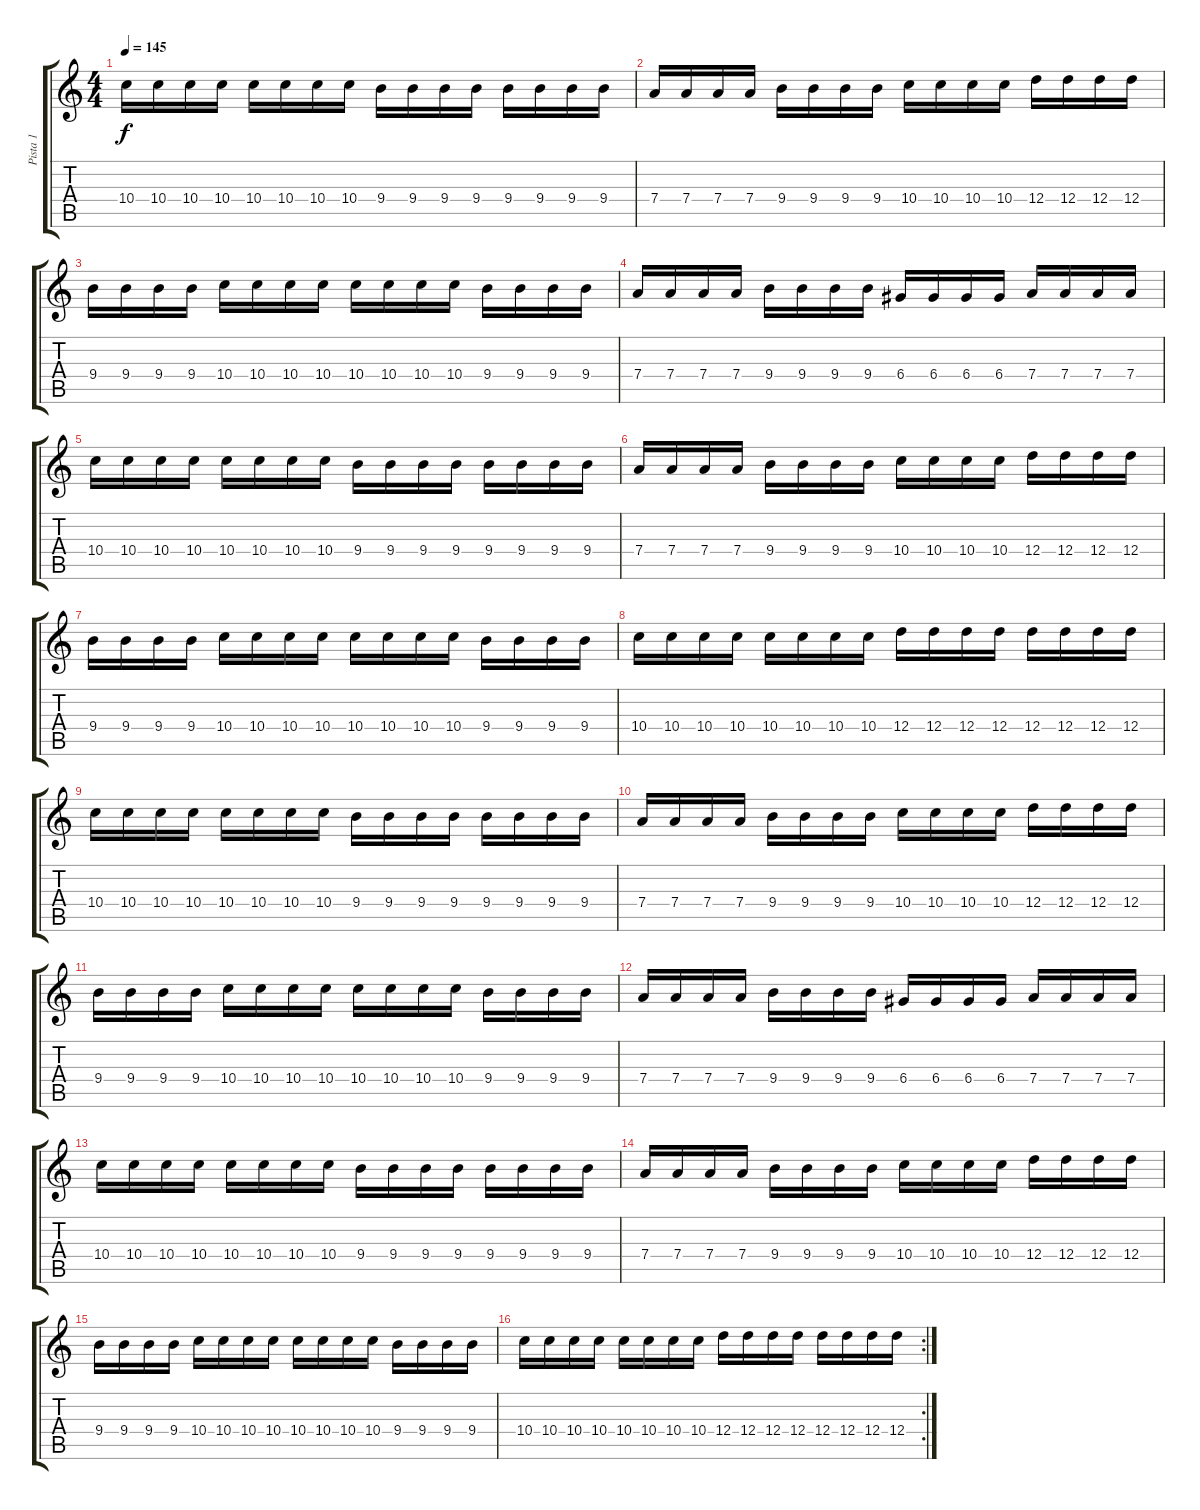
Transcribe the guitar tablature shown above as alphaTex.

\track ("Pista 1" "Pista 1") {instrument distortionguitar}
\staff {score tabs}
\tuning (E4 B3 G3 D3 A2 E2) {hide}
\ts (4 4)
\tempo 145
\clef g2
\ks c
10.4.16{dy f} 10.4.16 10.4.16 10.4.16 10.4.16 10.4.16 10.4.16 10.4.16 9.4.16 9.4.16 9.4.16 9.4.16 9.4.16 9.4.16 9.4.16 9.4.16 |
7.4.16 7.4.16 7.4.16 7.4.16 9.4.16 9.4.16 9.4.16 9.4.16 10.4.16 10.4.16 10.4.16 10.4.16 12.4.16 12.4.16 12.4.16 12.4.16 |
9.4.16 9.4.16 9.4.16 9.4.16 10.4.16 10.4.16 10.4.16 10.4.16 10.4.16 10.4.16 10.4.16 10.4.16 9.4.16 9.4.16 9.4.16 9.4.16 |
7.4.16 7.4.16 7.4.16 7.4.16 9.4.16 9.4.16 9.4.16 9.4.16 6.4.16 6.4.16 6.4.16 6.4.16 7.4.16 7.4.16 7.4.16 7.4.16 |
10.4.16 10.4.16 10.4.16 10.4.16 10.4.16 10.4.16 10.4.16 10.4.16 9.4.16 9.4.16 9.4.16 9.4.16 9.4.16 9.4.16 9.4.16 9.4.16 |
7.4.16 7.4.16 7.4.16 7.4.16 9.4.16 9.4.16 9.4.16 9.4.16 10.4.16 10.4.16 10.4.16 10.4.16 12.4.16 12.4.16 12.4.16 12.4.16 |
9.4.16 9.4.16 9.4.16 9.4.16 10.4.16 10.4.16 10.4.16 10.4.16 10.4.16 10.4.16 10.4.16 10.4.16 9.4.16 9.4.16 9.4.16 9.4.16 |
10.4.16 10.4.16 10.4.16 10.4.16 10.4.16 10.4.16 10.4.16 10.4.16 12.4.16 12.4.16 12.4.16 12.4.16 12.4.16 12.4.16 12.4.16 12.4.16 |
10.4.16 10.4.16 10.4.16 10.4.16 10.4.16 10.4.16 10.4.16 10.4.16 9.4.16 9.4.16 9.4.16 9.4.16 9.4.16 9.4.16 9.4.16 9.4.16 |
7.4.16 7.4.16 7.4.16 7.4.16 9.4.16 9.4.16 9.4.16 9.4.16 10.4.16 10.4.16 10.4.16 10.4.16 12.4.16 12.4.16 12.4.16 12.4.16 |
9.4.16 9.4.16 9.4.16 9.4.16 10.4.16 10.4.16 10.4.16 10.4.16 10.4.16 10.4.16 10.4.16 10.4.16 9.4.16 9.4.16 9.4.16 9.4.16 |
7.4.16 7.4.16 7.4.16 7.4.16 9.4.16 9.4.16 9.4.16 9.4.16 6.4.16 6.4.16 6.4.16 6.4.16 7.4.16 7.4.16 7.4.16 7.4.16 |
10.4.16 10.4.16 10.4.16 10.4.16 10.4.16 10.4.16 10.4.16 10.4.16 9.4.16 9.4.16 9.4.16 9.4.16 9.4.16 9.4.16 9.4.16 9.4.16 |
7.4.16 7.4.16 7.4.16 7.4.16 9.4.16 9.4.16 9.4.16 9.4.16 10.4.16 10.4.16 10.4.16 10.4.16 12.4.16 12.4.16 12.4.16 12.4.16 |
9.4.16 9.4.16 9.4.16 9.4.16 10.4.16 10.4.16 10.4.16 10.4.16 10.4.16 10.4.16 10.4.16 10.4.16 9.4.16 9.4.16 9.4.16 9.4.16 |
\rc 2
10.4.16 10.4.16 10.4.16 10.4.16 10.4.16 10.4.16 10.4.16 10.4.16 12.4.16 12.4.16 12.4.16 12.4.16 12.4.16 12.4.16 12.4.16 12.4.16
